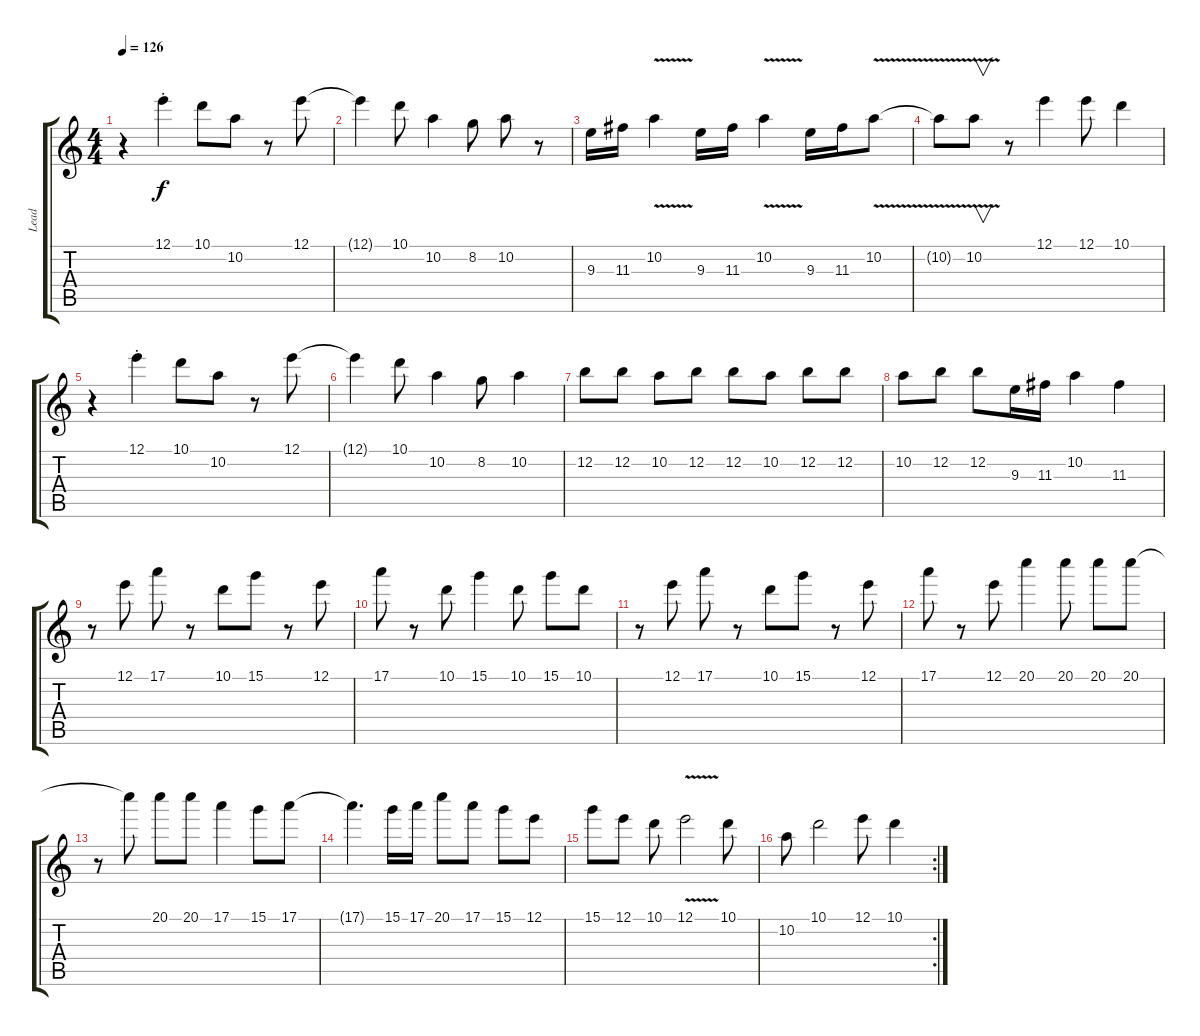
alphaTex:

\track ("Lead" "Lead") {instrument distortionguitar}
\staff {score tabs}
\tuning (E4 B3 G3 D3 A2 E2) {hide}
\ts (4 4)
\tempo 126
\clef g2
\ks c
r.4{dy f} 12.1{st}.4 10.1.8 10.2.8 r.8 12.1.8 |
12.1{t}.4 10.1.8 10.2.4 8.2.8 10.2.8 r.8 |
9.3.16 11.3.16 10.2{v}.4 9.3.16 11.3.16 10.2{v}.4 9.3.16 11.3.16 10.2{v}.8 |
10.2{t}.8 10.2{v}.8{v} r.8 12.1.4 12.1.8 10.1.4 |
r.4 12.1{st}.4 10.1.8 10.2.8 r.8 12.1.8 |
12.1{t}.4 10.1.8 10.2.4 8.2.8 10.2.4 |
12.2.8 12.2.8 10.2.8 12.2.8 12.2.8 10.2.8 12.2.8 12.2.8 |
10.2.8 12.2.8 12.2.8 9.3.16 11.3.16 10.2.4 11.3.4 |
r.8 12.1.8 17.1.8 r.8 10.1.8 15.1.8 r.8 12.1.8 |
17.1.8 r.8 10.1.8 15.1.4 10.1.8 15.1.8 10.1.8 |
r.8 12.1.8 17.1.8 r.8 10.1.8 15.1.8 r.8 12.1.8 |
17.1.8 r.8 12.1.8 20.1.4 20.1.8 20.1.8 20.1.8 |
r.8 20.1{t}.8 20.1.8 20.1.8 17.1.4 15.1.8 17.1.8 |
17.1{t}.4{d} 15.1.16 17.1.16 20.1.8 17.1.8 15.1.8 12.1.8 |
15.1.8 12.1.8 10.1.8 12.1{v}.2 10.1.8 |
\rc 2
10.2.8 10.1.2 12.1.8 10.1.4
